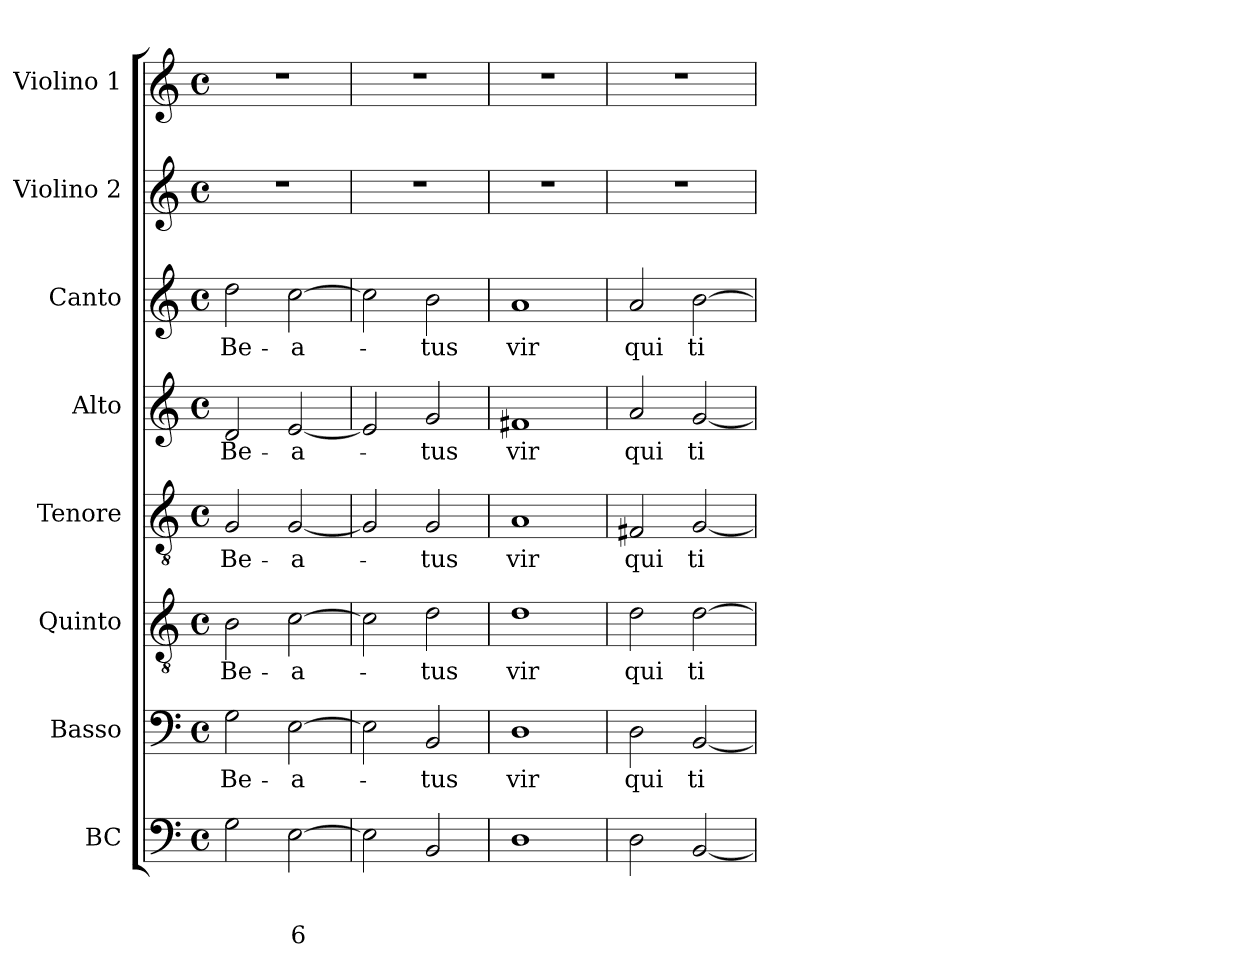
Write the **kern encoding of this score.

**kern	**text	**text	**text	**kern	**text	**kern	**text	**kern	**text	**kern	**text	**kern	**text	**kern	**kern
*part8	*part8	*part8	*part8	*part7	*part7	*part6	*part6	*part5	*part5	*part4	*part4	*part3	*part3	*part2	*part1
*staff8	*staff8	*staff8	*staff8	*staff7	*staff7	*staff6	*staff6	*staff5	*staff5	*staff4	*staff4	*staff3	*staff3	*staff2	*staff1
*I"BC	*	*	*	*I"Basso	*	*I"Quinto	*	*I"Tenore	*	*I"Alto	*	*I"Canto	*	*I"Violino 2	*I"Violino 1
*I'Bc	*	*	*	*I'B	*	*I'Q	*	*I'T	*	*I'A	*	*I'C	*	*I'V2	*I'V1
*clefF4	*	*	*	*clefF4	*	*clefGv2	*	*clefGv2	*	*clefG2	*	*clefG2	*	*clefG2	*clefG2
*k[]	*	*	*	*k[]	*	*k[]	*	*k[]	*	*k[]	*	*k[]	*	*k[]	*k[]
*C:	*	*	*	*C:	*	*C:	*	*C:	*	*C:	*	*C:	*	*C:	*C:
*M4/4	*	*	*	*M4/4	*	*M4/4	*	*M4/4	*	*M4/4	*	*M4/4	*	*M4/4	*M4/4
*met(c)	*	*	*	*met(c)	*	*met(c)	*	*met(c)	*	*met(c)	*	*met(c)	*	*met(c)	*met(c)
=1	=1	=1	=1	=1	=1	=1	=1	=1	=1	=1	=1	=1	=1	=1	=1
!	!	!	!	!	!LO:LY:b	!	!LO:LY:b	!	!LO:LY:b	!	!LO:LY:b	!	!LO:LY:b	!	!
2G\	.	.	.	2G\	Be-	2B\	Be-	2G/	Be-	2d/	Be-	2dd\	Be-	1r	1r
!	!	!	!LO:LY:b	!	!LO:LY:b	!	!LO:LY:b	!	!LO:LY:b	!	!LO:LY:b	!	!LO:LY:b	!	!
[2E\	.	.	6	[2E\	-a-	[2c\	-a-	[2G/	-a-	[2e/	-a-	[2cc\	-a-	.	.
=2	=2	=2	=2	=2	=2	=2	=2	=2	=2	=2	=2	=2	=2	=2	=2
2E\]	.	.	.	2E\]	.	2c\]	.	2G/]	.	2e/]	.	2cc\]	.	1r	1r
!	!	!	!	!	!LO:LY:b	!	!LO:LY:b	!	!LO:LY:b	!	!LO:LY:b	!	!LO:LY:b	!	!
2BB/	.	.	.	2BB/	-tus	2d\	-tus	2G/	-tus	2g/	-tus	2b\	-tus	.	.
=3	=3	=3	=3	=3	=3	=3	=3	=3	=3	=3	=3	=3	=3	=3	=3
!	!	!	!	!	!LO:LY:b	!	!LO:LY:b	!	!LO:LY:b	!	!LO:LY:b	!	!LO:LY:b	!	!
1D	.	.	.	1D	vir	1d	vir	1A	vir	1f#X	vir	1a	vir	1r	1r
=4	=4	=4	=4	=4	=4	=4	=4	=4	=4	=4	=4	=4	=4	=4	=4
!	!	!	!	!	!LO:LY:b	!	!LO:LY:b	!	!LO:LY:b	!	!LO:LY:b	!	!LO:LY:b	!	!
2D\	.	.	.	2D\	qui	2d\	qui	2F#X/	qui	2a/	qui	2a/	qui	1r	1r
!	!	!	!	!	!LO:LY:b	!	!LO:LY:b	!	!LO:LY:b	!	!LO:LY:b	!	!LO:LY:b	!	!
[2BB/	.	.	.	[2BB/	ti-	[2d\	ti-	[2G/	ti-	[2g/	ti-	[2b\	ti-	.	.
=	=	=	=	=	=	=	=	=	=	=	=	=	=	=	=
*-	*-	*-	*-	*-	*-	*-	*-	*-	*-	*-	*-	*-	*-	*-	*-
